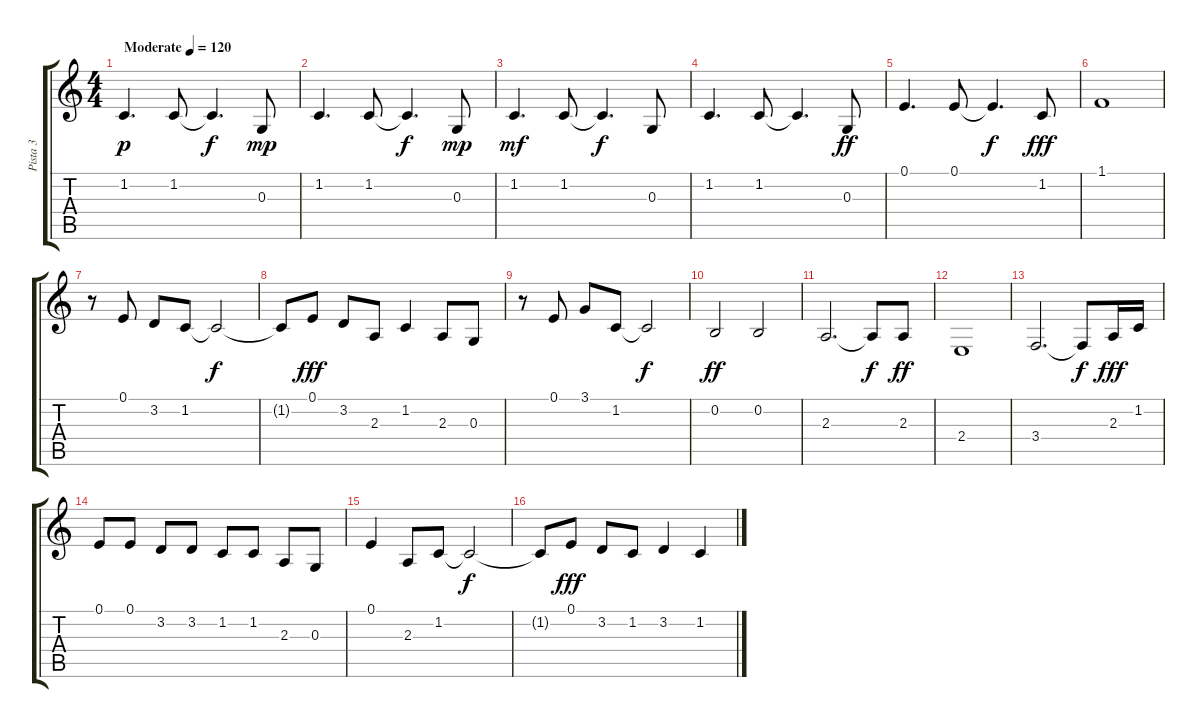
\track ("Pista 3" "Pista 3") {instrument violin}
\staff {score tabs}
\tuning (E4 B3 G3 D3 A2 E2) {hide}
\ts (4 4)
\tempo (120 "Moderate")
\clef g2
\ks c
1.2.4{d dy p instrument violin} 1.2.8 1.2{t}.4{d dy f} 0.3.8{dy mp} |
1.2.4{d} 1.2.8 1.2{t}.4{d dy f} 0.3.8{dy mp} |
1.2.4{d dy mf} 1.2.8 1.2{t}.4{d dy f} 0.3.8 |
1.2.4{d} 1.2.8 1.2{t}.4{d} 0.3.8{dy ff} |
0.1.4{d} 0.1.8 0.1{t}.4{d dy f} 1.2.8{dy fff} |
1.1.1 |
r.8 0.1.8 3.2.8 1.2.8 1.2{t}.2{dy f} |
1.2{t}.8 0.1.8{dy fff} 3.2.8 2.3.8 1.2.4 2.3.8 0.3.8 |
r.8 0.1.8 3.1.8 1.2.8 1.2{t}.2{dy f} |
0.2.2{dy ff} 0.2.2 |
2.3.2{d} 2.3{t}.8{dy f} 2.3.8{dy ff} |
2.4.1 |
3.4.2{d} 3.4{t}.8{dy f} 2.3.16{dy fff} 1.2.16 |
0.1.8 0.1.8 3.2.8 3.2.8 1.2.8 1.2.8 2.3.8 0.3.8 |
0.1.4 2.3.8 1.2.8 1.2{t}.2{dy f} |
1.2{t}.8 0.1.8{dy fff} 3.2.8 1.2.8 3.2.4 1.2.4
